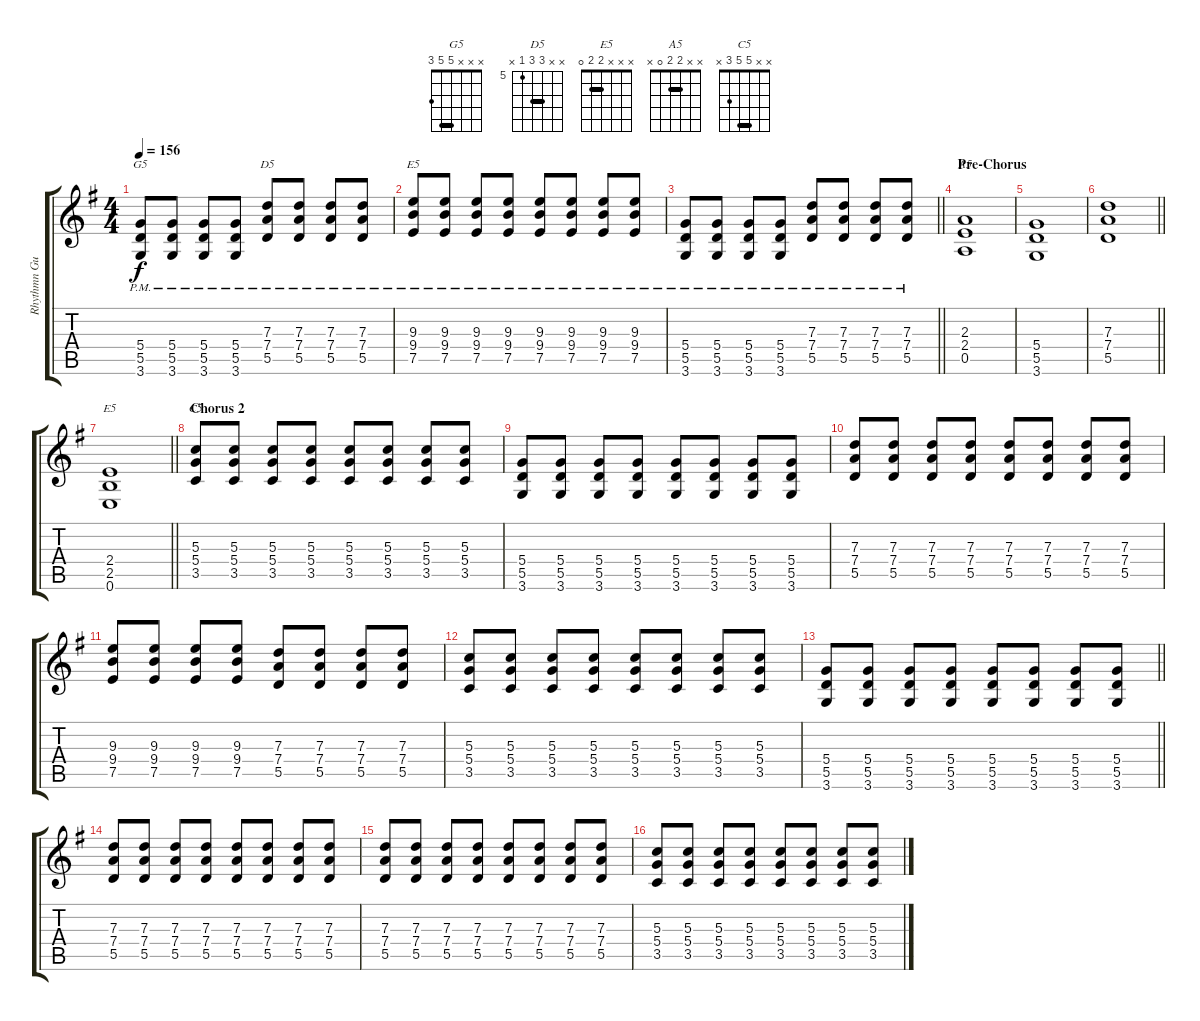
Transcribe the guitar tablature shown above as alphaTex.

\track ("Rhythmn Guitar" "Rhythmn Gu") {instrument overdrivenguitar}
\staff {score tabs}
\tuning (E4 B3 G3 D3 A2 E2) {hide}
\chord ("G5" x x x 5 5 3) {barre 5}
\chord ("D5" x x 7 7 5 x) {firstfret 5 barre 7}
\chord ("E5" x x 9 9 7 x) {firstfret 7 barre 9}
\chord ("A5" x x 2 2 0 x) {barre 2}
\chord ("E5" x x x 2 2 0) {barre 2}
\chord ("C5" x x 5 5 3 x) {barre 5}
\ts (4 4)
\tempo 156
\clef g2
\ks g
(5.4{pm} 5.5{pm} 3.6{pm}).8{ch "G5" dy f} (5.4{pm} 5.5{pm} 3.6{pm}).8 (5.4{pm} 5.5{pm} 3.6{pm}).8 (5.4{pm} 5.5{pm} 3.6{pm}).8 (7.3{pm} 7.4{pm} 5.5{pm}).8{ch "D5"} (7.3{pm} 7.4{pm} 5.5{pm}).8 (7.3{pm} 7.4{pm} 5.5{pm}).8 (7.3{pm} 7.4{pm} 5.5{pm}).8 |
(9.3{pm} 9.4{pm} 7.5{pm}).8{ch "E5"} (9.3{pm} 9.4{pm} 7.5{pm}).8 (9.3{pm} 9.4{pm} 7.5{pm}).8 (9.3{pm} 9.4{pm} 7.5{pm}).8 (9.3{pm} 9.4{pm} 7.5{pm}).8 (9.3{pm} 9.4{pm} 7.5{pm}).8 (9.3{pm} 9.4{pm} 7.5{pm}).8 (9.3{pm} 9.4{pm} 7.5{pm}).8 |
\barLineRight lightlight
(5.4{pm} 5.5{pm} 3.6{pm}).8 (5.4{pm} 5.5{pm} 3.6{pm}).8 (5.4{pm} 5.5{pm} 3.6{pm}).8 (5.4{pm} 5.5{pm} 3.6{pm}).8 (7.3{pm} 7.4{pm} 5.5{pm}).8 (7.3{pm} 7.4{pm} 5.5{pm}).8 (7.3{pm} 7.4{pm} 5.5{pm}).8 (7.3{pm} 7.4{pm} 5.5{pm}).8 |
\section ("" "Pre-Chorus")
(2.3 2.4 0.5).1{ch "A5"} |
(5.4 5.5 3.6).1 |
\barLineRight lightlight
(7.3 7.4 5.5).1 |
\barLineRight lightlight
(2.4 2.5 0.6).1{ch "E5"} |
\section ("" "Chorus 2")
(5.3 5.4 3.5).8{ch "C5"} (5.3 5.4 3.5).8 (5.3 5.4 3.5).8 (5.3 5.4 3.5).8 (5.3 5.4 3.5).8 (5.3 5.4 3.5).8 (5.3 5.4 3.5).8 (5.3 5.4 3.5).8 |
(5.4 5.5 3.6).8 (5.4 5.5 3.6).8 (5.4 5.5 3.6).8 (5.4 5.5 3.6).8 (5.4 5.5 3.6).8 (5.4 5.5 3.6).8 (5.4 5.5 3.6).8 (5.4 5.5 3.6).8 |
(7.3 7.4 5.5).8 (7.3 7.4 5.5).8 (7.3 7.4 5.5).8 (7.3 7.4 5.5).8 (7.3 7.4 5.5).8 (7.3 7.4 5.5).8 (7.3 7.4 5.5).8 (7.3 7.4 5.5).8 |
(9.3 9.4 7.5).8 (9.3 9.4 7.5).8 (9.3 9.4 7.5).8 (9.3 9.4 7.5).8 (7.3 7.4 5.5).8 (7.3 7.4 5.5).8 (7.3 7.4 5.5).8 (7.3 7.4 5.5).8 |
(5.3 5.4 3.5).8 (5.3 5.4 3.5).8 (5.3 5.4 3.5).8 (5.3 5.4 3.5).8 (5.3 5.4 3.5).8 (5.3 5.4 3.5).8 (5.3 5.4 3.5).8 (5.3 5.4 3.5).8 |
\barLineRight lightlight
(5.4 5.5 3.6).8 (5.4 5.5 3.6).8 (5.4 5.5 3.6).8 (5.4 5.5 3.6).8 (5.4 5.5 3.6).8 (5.4 5.5 3.6).8 (5.4 5.5 3.6).8 (5.4 5.5 3.6).8 |
(7.3 7.4 5.5).8 (7.3 7.4 5.5).8 (7.3 7.4 5.5).8 (7.3 7.4 5.5).8 (7.3 7.4 5.5).8 (7.3 7.4 5.5).8 (7.3 7.4 5.5).8 (7.3 7.4 5.5).8 |
(7.3 7.4 5.5).8 (7.3 7.4 5.5).8 (7.3 7.4 5.5).8 (7.3 7.4 5.5).8 (7.3 7.4 5.5).8 (7.3 7.4 5.5).8 (7.3 7.4 5.5).8 (7.3 7.4 5.5).8 |
(5.3 5.4 3.5).8 (5.3 5.4 3.5).8 (5.3 5.4 3.5).8 (5.3 5.4 3.5).8 (5.3 5.4 3.5).8 (5.3 5.4 3.5).8 (5.3 5.4 3.5).8 (5.3 5.4 3.5).8
